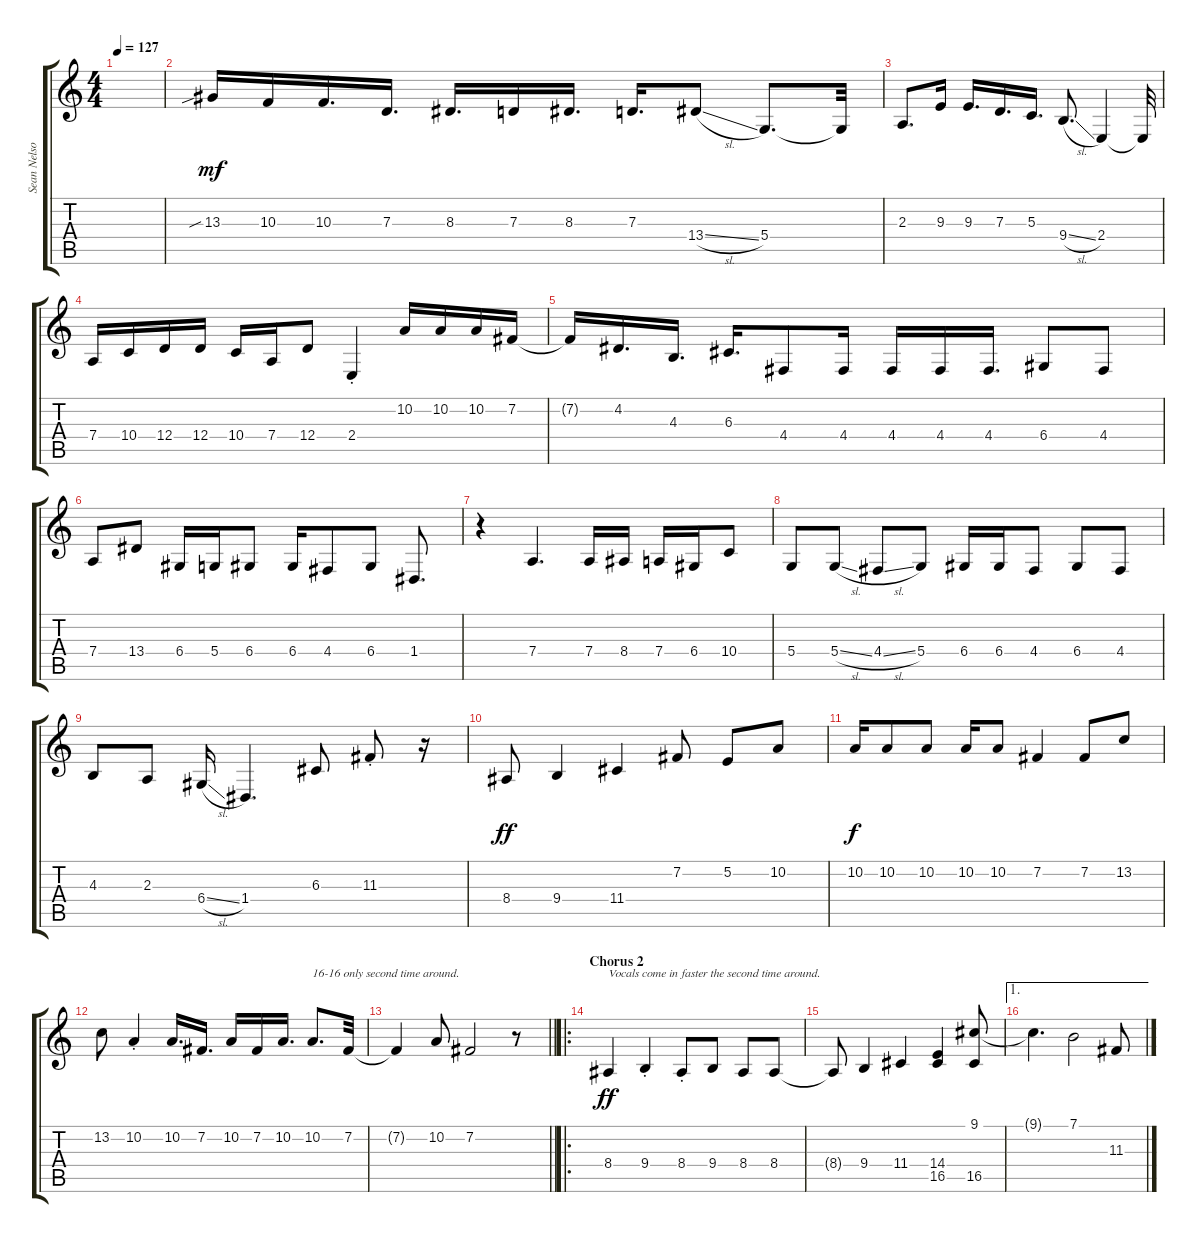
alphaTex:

\track ("Sean Nelson (Vocals) (with backup)" "Sean Nelso") {instrument pad3polysynth}
\staff {score tabs}
\tuning (E4 B3 G3 D3 A2 E2) {hide}
\ts (4 4)
\tempo 127
\clef g2
\ks c
|
13.3{sib}.16{dy mf} 10.3.16 10.3.16{d} 7.3.16{d} 8.3.16{d} 7.3.16 8.3.16{d} 7.3.16{d} 13.4{sl}.8 5.4.8{d} 5.4{t}.32 |
2.3.8{d} 9.3.16 9.3.16{d} 7.3.16{d} 5.3.16{d} 9.4{sl}.8{d} 2.4.4 2.4{t}.32 |
7.4.16 10.4.16 12.4.16 12.4.16 10.4.16 7.4.16 12.4.8 2.4{st}.4 10.2.16 10.2.16 10.2.16 7.2.16 |
7.2{t}.16 4.2.16{d} 4.3.16{d} 6.3.16{d} 4.4.8 4.4.16 4.4.16 4.4.16 4.4.16{d} 6.4.8 4.4.8 |
7.4.8 13.4.8 6.4.16 5.4.16 6.4.8 6.4.16 4.4.8 6.4.8 1.4.8{d} |
r.4 7.4.4{d} 7.4.16 8.4.16 7.4.16 6.4.16 10.4.8 |
5.4.8 5.4{sl}.8 4.4{sl}.8 5.4.8 6.4.16 6.4.16 4.4.8 6.4.8 4.4.8 |
4.3.8 2.3.8 6.4{sl}.16 1.4.4{d} 6.3.8 11.3{st}.8 r.16 |
8.4.8{dy ff} 9.4.4 11.4.4 7.2.8 5.2.8 10.2.8 |
10.2.16{dy f} 10.2.8 10.2.8 10.2.16 10.2.8 7.2.4 7.2.8 13.2.8 |
13.2.8 10.2{st}.4 10.2.16{d} 7.2.16{d} 10.2.16 7.2.16 10.2.16{d} 10.2.8{d txt "16-16 only second time around."} 7.2.32 |
\barLineRight lightlight
7.2{t}.4 10.2.8 7.2.2 r.8 |
\ro
\section ("" "Chorus 2")
8.4.4{txt "Vocals come in faster the second time around." dy ff} 9.4{st}.4 8.4{st}.8 9.4.8 8.4.8 8.4.8 |
8.4{t}.8 9.4.4 11.4.4 (14.4 16.5).4 (9.1 16.5).8 |
\ae 1
9.1{t}.4{d} 7.1.2 11.3.8
